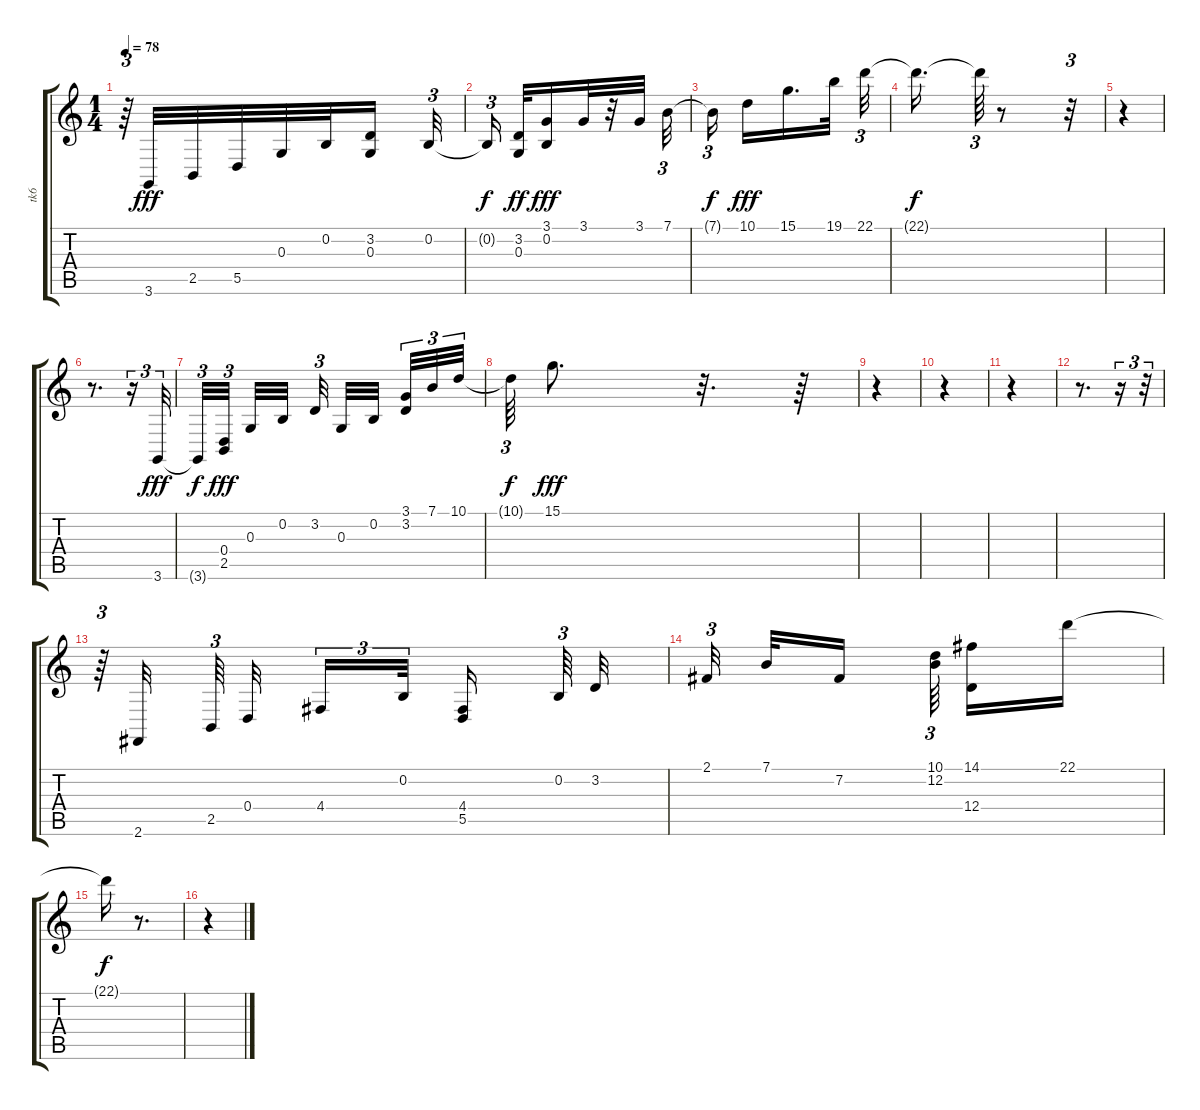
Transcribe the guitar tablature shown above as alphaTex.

\track ("tk6" "tk6") {instrument orchestralharp}
\staff {score tabs}
\tuning (E4 B3 G3 D3 A2 E2) {hide}
\ts (1 4)
\tempo 78
\clef g2
\ks c
r.64{tu (3 2) dy fff} 3.6.32 2.5.32 5.5.32 0.3.32 0.2.32 (3.2 0.3).16{beam splitsecondary} 0.2.32{tu (3 2)} |
0.2{t}.16{tu (3 2) dy f beam splitsecondary} (3.2 0.3).32{dy ff} (3.1 0.2).16{dy fff} 3.1.32 r.32 3.1.32 7.1.32{tu (3 2)} |
7.1{t}.16{tu (3 2) dy f beam splitsecondary} 10.1.16{dy fff} 15.1.16{d} 19.1.32 22.1.32{tu (3 2)} |
22.1{t}.16{d dy f} 22.1{t}.64{tu (3 2)} r.8 r.32{tu (3 2)} |
r.4 |
r.8{d} r.16{tu (3 2)} 3.6.32{tu (3 2) dy fff} |
3.6{t}.32{tu (3 2) dy f} (0.4 2.5).32{tu (3 2) dy fff beam splitsecondary} 0.3.32 0.2.32{beam splitsecondary} 3.2.32{tu (3 2) beam splitsecondary} 0.3.32 0.2.32{beam splitsecondary} (3.1 3.2).32{tu (3 2)} 7.1.32{tu (3 2)} 10.1.32{tu (3 2)} |
10.1{t}.64{tu (3 2) dy f} 15.1.8{d dy fff} r.32{d} r.64 |
r.4 |
r.4 |
r.4 |
r.8{d} r.16{tu (3 2)} r.32{tu (3 2)} |
r.64{tu (3 2)} 2.6.32{beam splitsecondary} 2.5.64{tu (3 2) beam splitsecondary} 0.4.32{beam splitsecondary} 4.4.16{tu (3 2)} 0.2.32{tu (3 2) beam splitsecondary} (4.4 5.5).16{beam splitsecondary} 0.2.64{tu (3 2)} 3.2.32 |
2.1.32{tu (3 2) beam splitsecondary} 7.1.32 7.2.16{beam splitsecondary} (10.1 12.2).64{tu (3 2) beam splitsecondary} (14.1 12.4).16 22.1.16 |
22.1{t}.16{dy f} r.8{d} |
r.4
